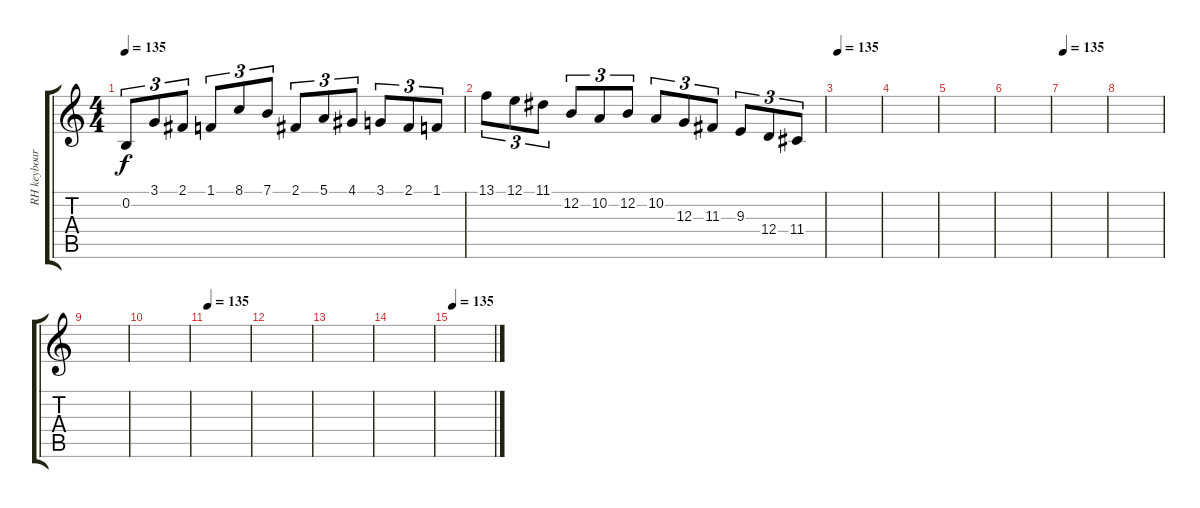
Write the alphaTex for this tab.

\track ("RH keyboard" "RH keyboar") {instrument lead2sawtooth}
\staff {score tabs}
\tuning (E4 B3 G3 D3 A2 E2) {hide}
\ts (4 4)
\tempo 135
\clef g2
\ks c
0.2.8{tu (3 2) dy f} 3.1.8{tu (3 2)} 2.1.8{tu (3 2)} 1.1.8{tu (3 2)} 8.1.8{tu (3 2)} 7.1.8{tu (3 2)} 2.1.8{tu (3 2)} 5.1.8{tu (3 2)} 4.1.8{tu (3 2)} 3.1.8{tu (3 2)} 2.1.8{tu (3 2)} 1.1.8{tu (3 2)} |
13.1.8{tu (3 2)} 12.1.8{tu (3 2)} 11.1.8{tu (3 2)} 12.2.8{tu (3 2)} 10.2.8{tu (3 2)} 12.2.8{tu (3 2)} 10.2.8{tu (3 2)} 12.3.8{tu (3 2)} 11.3.8{tu (3 2)} 9.3.8{tu (3 2)} 12.4.8{tu (3 2)} 11.4.8{tu (3 2)} |
\tempo 135
|
|
|
|
\tempo 135
|
|
|
|
\tempo 135
|
|
|
|
\tempo 135
